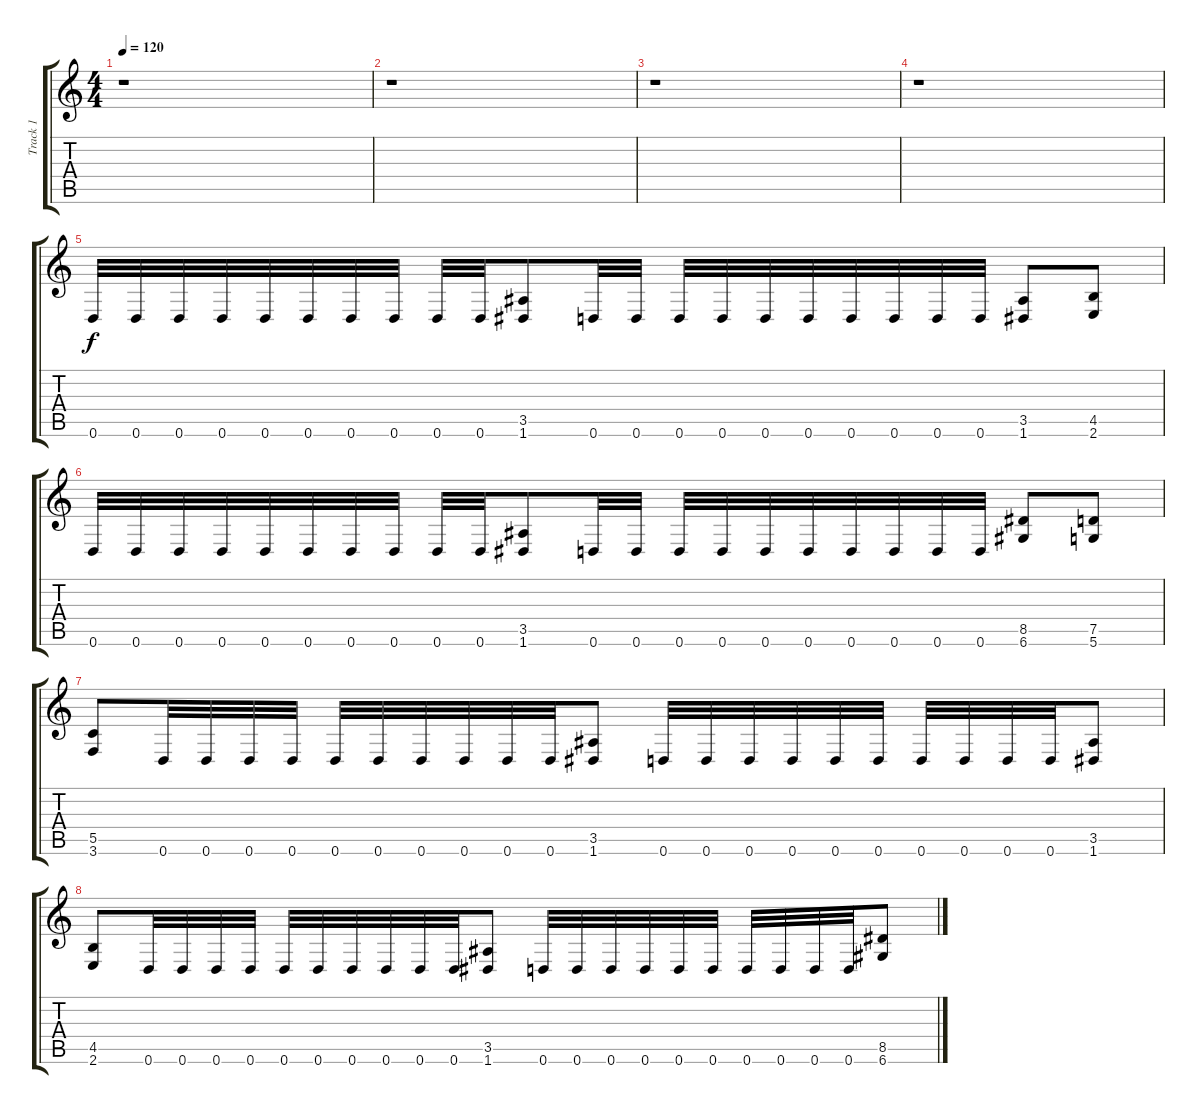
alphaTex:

\track ("Track 1" "Track 1") {instrument distortionguitar}
\staff {score tabs}
\tuning (D4 A3 F3 C3 G2 D2) {hide}
\ts (4 4)
\tempo 120
\clef g2
\ks c
r.1{dy f} |
r.1 |
r.1 |
r.1 |
0.6.32 0.6.32 0.6.32 0.6.32 0.6.32 0.6.32 0.6.32 0.6.32 0.6.32 0.6.32 (3.5 1.6).8 0.6.32 0.6.32 0.6.32 0.6.32 0.6.32 0.6.32 0.6.32 0.6.32 0.6.32 0.6.32 (3.5 1.6).8 (4.5 2.6).8 |
0.6.32 0.6.32 0.6.32 0.6.32 0.6.32 0.6.32 0.6.32 0.6.32 0.6.32 0.6.32 (3.5 1.6).8 0.6.32 0.6.32 0.6.32 0.6.32 0.6.32 0.6.32 0.6.32 0.6.32 0.6.32 0.6.32 (8.5 6.6).8 (7.5 5.6).8 |
(5.5 3.6).8 0.6.32 0.6.32 0.6.32 0.6.32 0.6.32 0.6.32 0.6.32 0.6.32 0.6.32 0.6.32 (3.5 1.6).8 0.6.32 0.6.32 0.6.32 0.6.32 0.6.32 0.6.32 0.6.32 0.6.32 0.6.32 0.6.32 (3.5 1.6).8 |
(4.5 2.6).8 0.6.32 0.6.32 0.6.32 0.6.32 0.6.32 0.6.32 0.6.32 0.6.32 0.6.32 0.6.32 (3.5 1.6).8 0.6.32 0.6.32 0.6.32 0.6.32 0.6.32 0.6.32 0.6.32 0.6.32 0.6.32 0.6.32 (8.5 6.6).8
